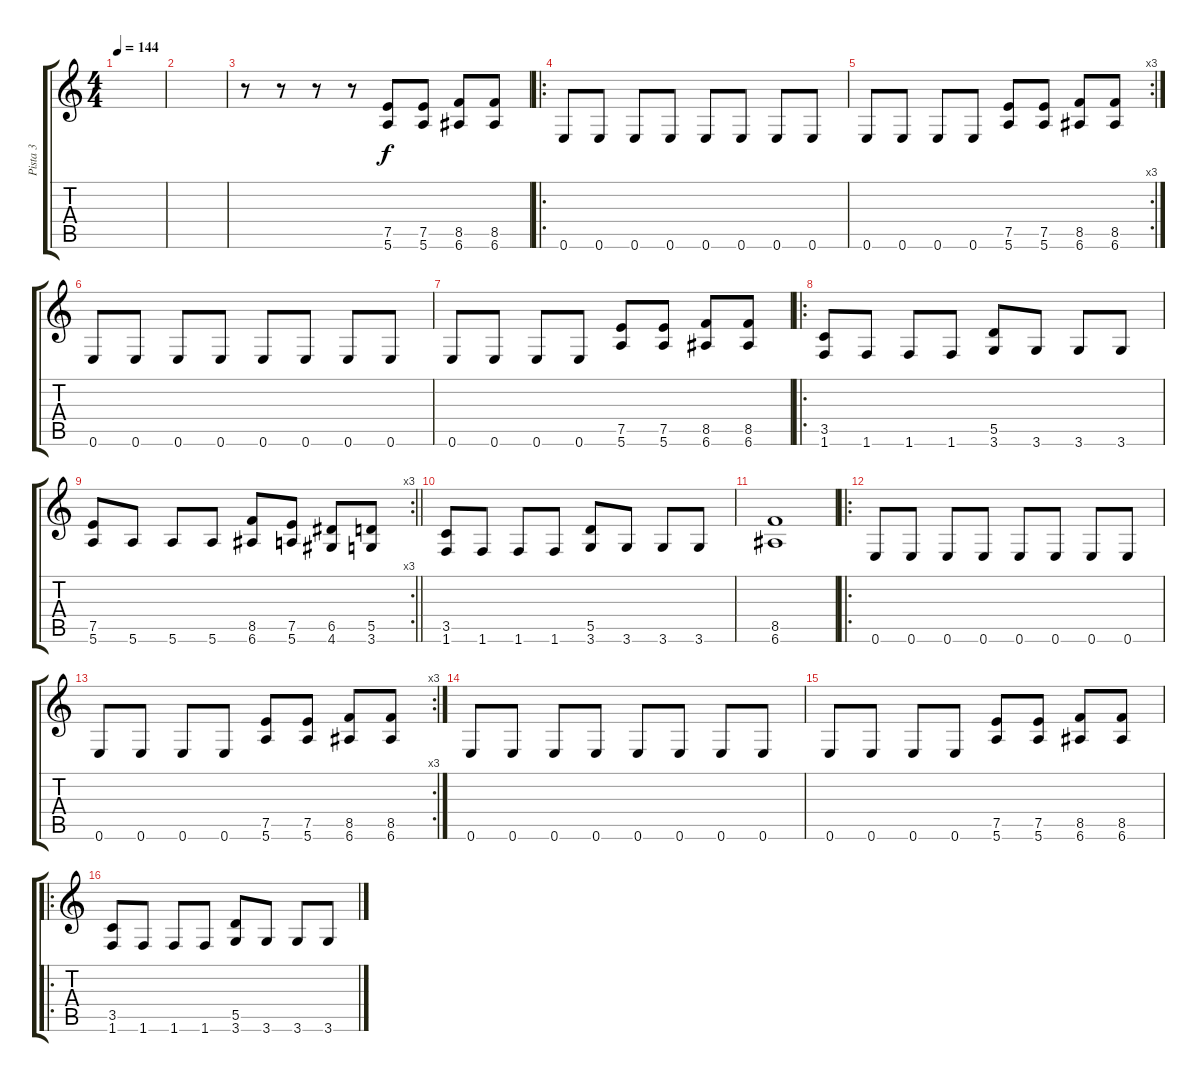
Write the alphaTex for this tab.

\track ("Pista 3" "Pista 3") {instrument distortionguitar}
\staff {score tabs}
\tuning (E4 B3 G3 D3 A2 E2) {hide}
\ts (4 4)
\tempo 144
\clef g2
\ks c
|
|
r.8 r.8 r.8 r.8 (7.5 5.6).8 (7.5 5.6).8 (8.5 6.6).8 (8.5 6.6).8 |
\ro
0.6.8 0.6.8 0.6.8 0.6.8 0.6.8 0.6.8 0.6.8 0.6.8 |
\rc 3
0.6.8 0.6.8 0.6.8 0.6.8 (7.5 5.6).8 (7.5 5.6).8 (8.5 6.6).8 (8.5 6.6).8 |
0.6.8 0.6.8 0.6.8 0.6.8 0.6.8 0.6.8 0.6.8 0.6.8 |
0.6.8 0.6.8 0.6.8 0.6.8 (7.5 5.6).8 (7.5 5.6).8 (8.5 6.6).8 (8.5 6.6).8 |
\ro
(3.5 1.6).8 1.6.8 1.6.8 1.6.8 (5.5 3.6).8 3.6.8 3.6.8 3.6.8 |
\rc 3
\barLineRight lightlight
(7.5 5.6).8 5.6.8 5.6.8 5.6.8 (8.5 6.6).8 (7.5 5.6).8 (6.5 4.6).8 (5.5 3.6).8 |
(3.5 1.6).8 1.6.8 1.6.8 1.6.8 (5.5 3.6).8 3.6.8 3.6.8 3.6.8 |
(8.5 6.6).1 |
\ro
0.6.8 0.6.8 0.6.8 0.6.8 0.6.8 0.6.8 0.6.8 0.6.8 |
\rc 3
0.6.8 0.6.8 0.6.8 0.6.8 (7.5 5.6).8 (7.5 5.6).8 (8.5 6.6).8 (8.5 6.6).8 |
0.6.8 0.6.8 0.6.8 0.6.8 0.6.8 0.6.8 0.6.8 0.6.8 |
0.6.8 0.6.8 0.6.8 0.6.8 (7.5 5.6).8 (7.5 5.6).8 (8.5 6.6).8 (8.5 6.6).8 |
\ro
(3.5 1.6).8 1.6.8 1.6.8 1.6.8 (5.5 3.6).8 3.6.8 3.6.8 3.6.8
